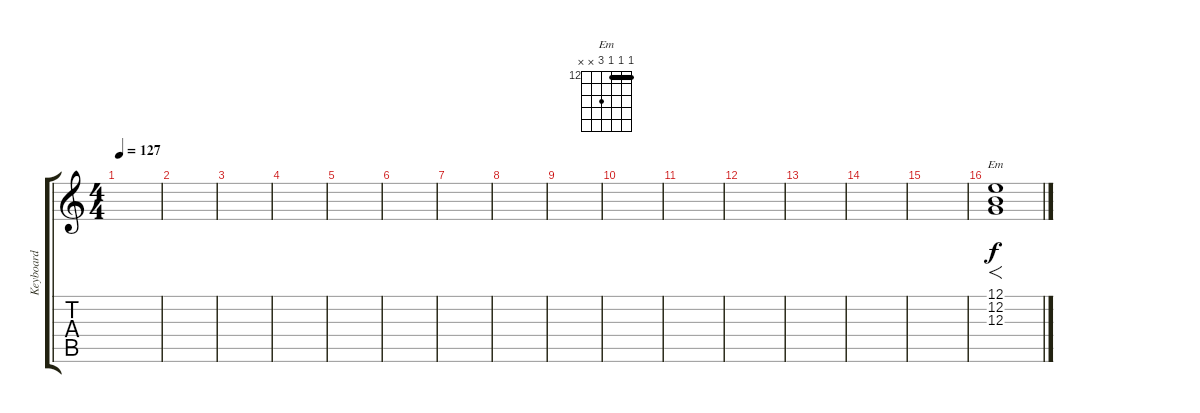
\track ("Keyboard" "Keyboard") {instrument stringensemble2}
\staff {score tabs}
\tuning (E4 B3 G3 D3 A2 E2) {hide}
\chord ("Em" 12 12 12 14 x x) {firstfret 12 barre 12}
\ts (4 4)
\tempo 127
\clef g2
\ks c
|
|
|
|
|
|
|
|
|
|
|
|
|
|
|
(12.1 12.2 12.3).1{f ch "Em"}
